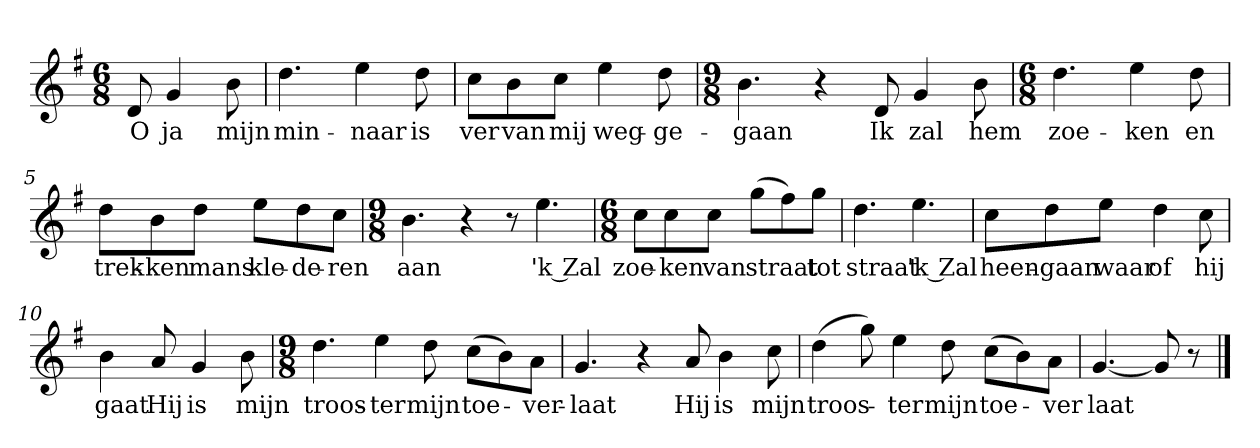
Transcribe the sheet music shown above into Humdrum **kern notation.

**kern	**text
*part1	*part1
*staff1	*staff1
*clefG2	*
*k[f#]	*
*G:	*
*M6/8	*
*MM120	*
=	=
8d	O
4g	ja
8b	mijn
=1	=1
4.dd	min-
4ee	-naar
8dd	is
=2	=2
8cc\L	ver
8b\	van
8cc\J	mij
4ee	weg-
8dd	-ge-
=3	=3
*M9/8	*
4.b	-gaan
4r	.
8d	Ik
4g	zal
8b	hem
=4	=4
*M6/8	*
4.dd	zoe-
4ee	-ken
8dd	en
=5	=5
8dd\L	trek-
8b\	-ken
8dd\J	mans
8ee\L	kle-
8dd\	-de-
8cc\J	-ren
=6	=6
*M9/8	*
4.b	aan
4r	.
8r	.
4.ee	'k Zal
=7	=7
*M6/8	*
8cc\L	zoe-
8cc\	-ken
8cc\J	van
(8gg\L	straat
8ff#\)	.
8gg\J	tot
=8	=8
4.dd	straat
4.ee	'k Zal
=9	=9
8cc\L	heen-
8dd\	-gaan
8ee\J	waar
4dd	of
8cc	hij
=10	=10
4b	gaat
8a	Hij
4g	is
8b	mijn
=11	=11
*M9/8	*
4.dd	troos-
4ee	-ter
8dd	mijn
(8cc\L	toe-
8b\)	.
8a\J	-ver-
=12	=12
4.g	-laat
4r	.
8a	Hij
4b	is
8cc	mijn
=13	=13
(4dd	troos-
8gg)	.
4ee	-ter
8dd	mijn
(8cc\L	toe-
8b\)	.
8a\J	-ver
=14	=14
[4.g	laat
8g]	.
8r	.
==	==
*-	*-
